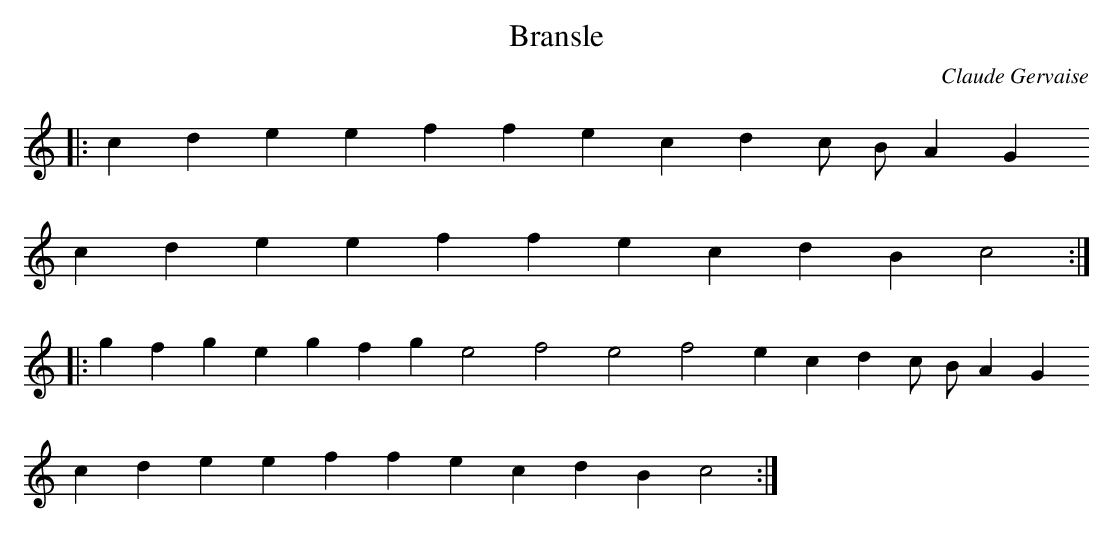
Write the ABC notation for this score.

X:1
T: Bransle
L:1/4
C: Claude Gervaise
K:C
|:c d e e f f e c d c/ B/ A G
c d e e f f e c d B c2 ::
g f g e g f g e2 f2 e2 f2 e c d c/ B/ A G
c d e e f f e c d B c2 :|
